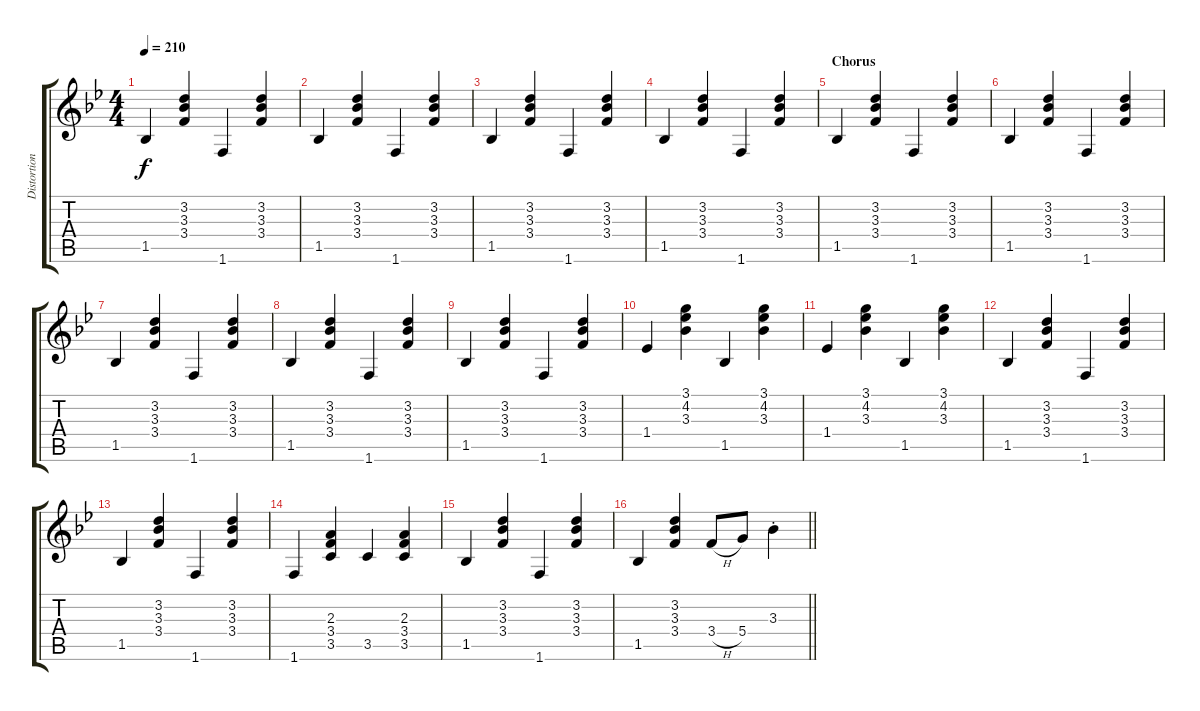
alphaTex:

\track ("Distortion Guitar" "Distortion") {instrument distortionguitar}
\staff {score tabs}
\tuning (E4 B3 G3 D3 A2 E2) {hide}
\ts (4 4)
\tempo 210
\clef g2
\ks bb
1.5.4{dy f} (3.2 3.3 3.4).4 1.6.4 (3.2 3.3 3.4).4 |
1.5.4 (3.2 3.3 3.4).4 1.6.4 (3.2 3.3 3.4).4 |
1.5.4 (3.2 3.3 3.4).4 1.6.4 (3.2 3.3 3.4).4 |
1.5.4 (3.2 3.3 3.4).4 1.6.4 (3.2 3.3 3.4).4 |
\section ("" "Chorus")
1.5.4 (3.2 3.3 3.4).4 1.6.4 (3.2 3.3 3.4).4 |
1.5.4 (3.2 3.3 3.4).4 1.6.4 (3.2 3.3 3.4).4 |
1.5.4 (3.2 3.3 3.4).4 1.6.4 (3.2 3.3 3.4).4 |
1.5.4 (3.2 3.3 3.4).4 1.6.4 (3.2 3.3 3.4).4 |
1.5.4 (3.2 3.3 3.4).4 1.6.4 (3.2 3.3 3.4).4 |
1.4.4 (3.1 4.2 3.3).4 1.5.4 (3.1 4.2 3.3).4 |
1.4.4 (3.1 4.2 3.3).4 1.5.4 (3.1 4.2 3.3).4 |
1.5.4 (3.2 3.3 3.4).4 1.6.4 (3.2 3.3 3.4).4 |
1.5.4 (3.2 3.3 3.4).4 1.6.4 (3.2 3.3 3.4).4 |
1.6.4 (2.3 3.4 3.5).4 3.5.4 (2.3 3.4 3.5).4 |
1.5.4 (3.2 3.3 3.4).4 1.6.4 (3.2 3.3 3.4).4 |
\barLineRight lightlight
1.5.4 (3.2 3.3 3.4).4 3.4{h}.8 5.4.8 3.3{st}.4
